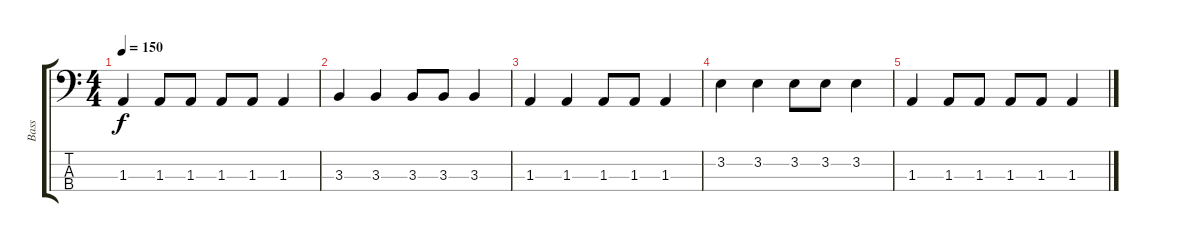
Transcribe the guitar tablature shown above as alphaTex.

\track ("Bass" "Bass") {instrument electricbasspick}
\staff {score tabs}
\tuning (Gb2 Db2 Ab1 Eb1) {hide}
\ts (4 4)
\tempo 150
\clef f4
\ks c
1.3.4{dy f} 1.3.8 1.3.8 1.3.8 1.3.8 1.3.4 |
3.3.4 3.3.4 3.3.8 3.3.8 3.3.4 |
1.3.4 1.3.4 1.3.8 1.3.8 1.3.4 |
3.2.4 3.2.4 3.2.8 3.2.8 3.2.4 |
1.3.4 1.3.8 1.3.8 1.3.8 1.3.8 1.3.4
